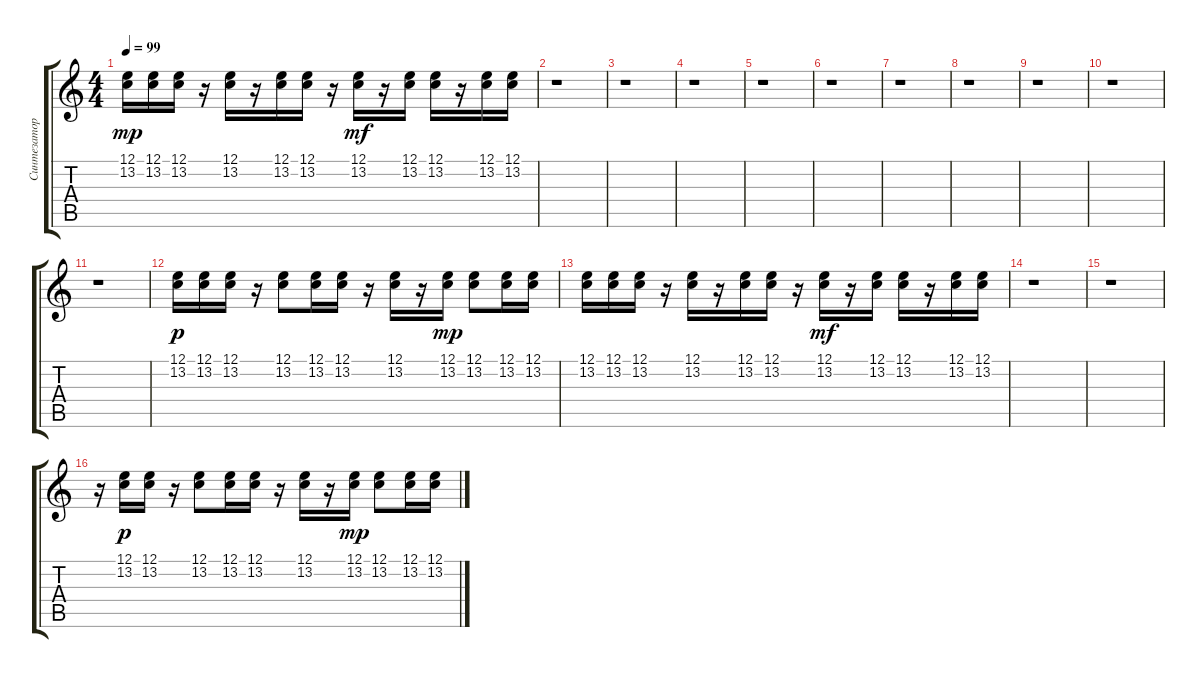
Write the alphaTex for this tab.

\track ("Синтезатор" "Синтезатор") {instrument lead2sawtooth}
\staff {score tabs}
\tuning (E4 B3 G3 D3 A2 E2) {hide}
\ts (4 4)
\tempo 99
\clef g2
\ks c
(12.1 13.2).16{dy mp} (12.1 13.2).16 (12.1 13.2).16 r.16 (12.1 13.2).16 r.16 (12.1 13.2).16 (12.1 13.2).16 r.16 (12.1 13.2).16{dy mf} r.16 (12.1 13.2).16 (12.1 13.2).16 r.16 (12.1 13.2).16 (12.1 13.2).16 |
r.1 |
r.1 |
r.1 |
r.1 |
r.1 |
r.1 |
r.1 |
r.1 |
r.1 |
r.1 |
(12.1 13.2).16{dy p} (12.1 13.2).16 (12.1 13.2).16 r.16 (12.1 13.2).8 (12.1 13.2).16 (12.1 13.2).16 r.16 (12.1 13.2).16 r.16 (12.1 13.2).16{dy mp} (12.1 13.2).8 (12.1 13.2).16 (12.1 13.2).16 |
(12.1 13.2).16 (12.1 13.2).16 (12.1 13.2).16 r.16 (12.1 13.2).16 r.16 (12.1 13.2).16 (12.1 13.2).16 r.16 (12.1 13.2).16{dy mf} r.16 (12.1 13.2).16 (12.1 13.2).16 r.16 (12.1 13.2).16 (12.1 13.2).16 |
r.1 |
r.1 |
r.16 (12.1 13.2).16{dy p} (12.1 13.2).16 r.16 (12.1 13.2).8 (12.1 13.2).16 (12.1 13.2).16 r.16 (12.1 13.2).16 r.16 (12.1 13.2).16{dy mp} (12.1 13.2).8 (12.1 13.2).16 (12.1 13.2).16
